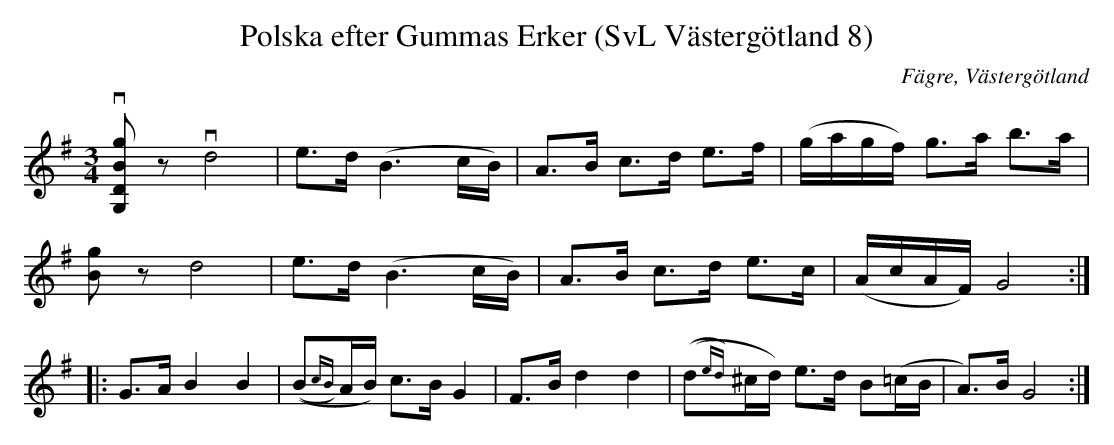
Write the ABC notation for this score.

X:1
T:Polska efter Gummas Erker (SvL Västergötland 8)
O:Fägre, Västergötland
M:3/4
L:1/8
K:G
v[G,DBg]z vd4|e>d (B3 c/B/)|A>B c>d e>f|(g/a/g/f/) g>a b>a|
[Bg]z d4|e>d (B3 c/B/)|A>B c>d e>c|(A/c/A/F/) G4:|
|:G>A B2 B2|((B{cB})A/B/) c>B G2|F>B d2 d2|((d{ed})^c/d/) e>d B(=c/B/|A>)B G4:|
